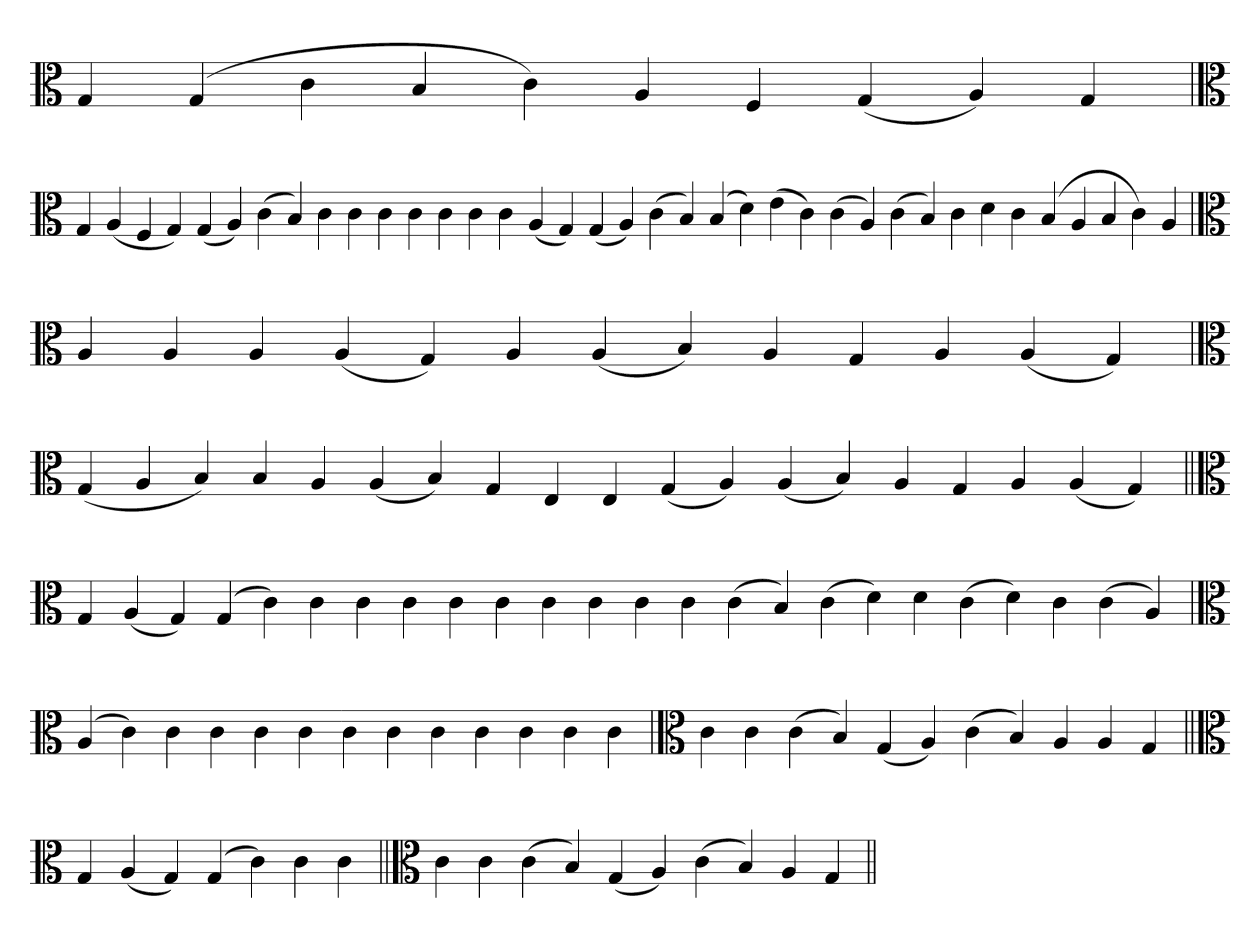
**kern
*part1
*staff1
*clefC3
=
4G
(4G
4c
4B
4c)
4A
4F
(4G
4A)
4G
=`
*clefC3
4G
(4A
4F
4G)
(4G
4A)
(4c
4B)
4c
4c
4c
4c
4c
4c
4c
(4A
4G)
(4G
4A)
(4c
4B)
(4B
4d)
(4e
4c)
(4c
4A)
(4c
4B)
4c
4d
4c
(4B
4A
4B
4c)
4A
=`
*clefC3
4A
4A
4A
(4A
4G)
4A
(4A
4B)
4A
4G
4A
(4A
4G)
='
*clefC3
(4G
4A
4B)
4B
4A
(4A
4B)
4G
4E
4E
(4G
4A)
(4A
4B)
4A
4G
4A
(4A
4G)
=||
*clefC3
4G
(4A
4G)
(4G
4c)
4c
4c
4c
4c
4c
4c
4c
4c
4c
(4c
4B)
(4c
4d)
4d
(4c
4d)
4c
(4c
4A)
=
*clefC3
(4A
4c)
4c
4c
4c
4c
4c
4c
4c
4c
4c
4c
4c
=`
*clefC3
4c
4c
(4c
4B)
(4G
4A)
(4c
4B)
4A
4A
4G
=||
*clefC3
4G
(4A
4G)
(4G
4c)
4c
4c
=||
*clefC3
4c
4c
(4c
4B)
(4G
4A)
(4c
4B)
4A
4G
=||
*-
